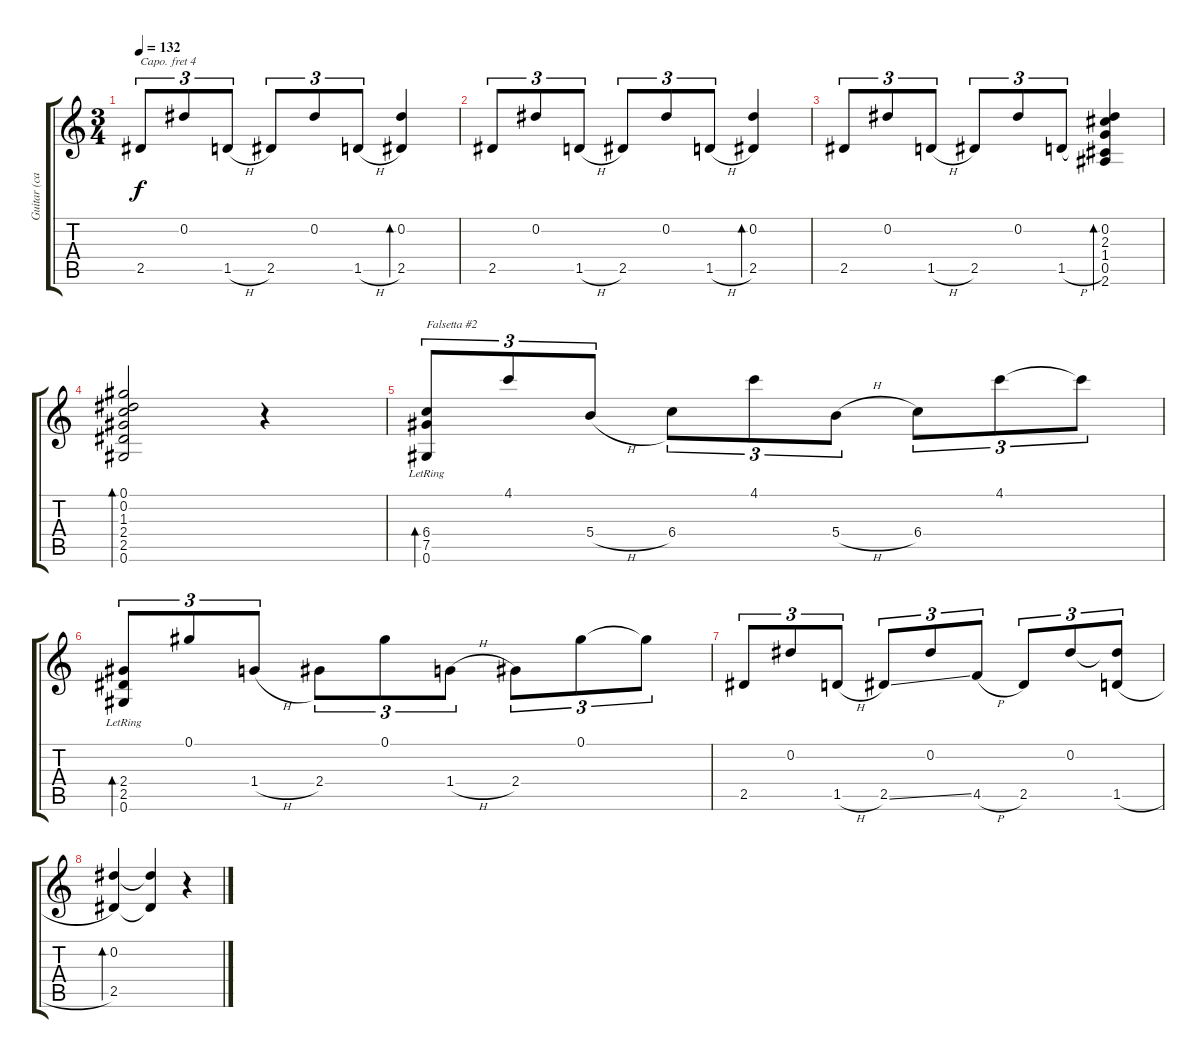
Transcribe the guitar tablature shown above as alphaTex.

\track ("Guitar (capo @ 4)" "Guitar (ca") {instrument acousticguitarnylon}
\staff {score tabs}
\capo 4
\tuning (E4 B3 G3 D3 A2 E2) {hide}
\ts (3 4)
\tempo 132
\clef g2
\ks c
2.5.8{tu (3 2) dy f} 0.2.8{tu (3 2)} 1.5{h}.8{tu (3 2)} 2.5.8{tu (3 2)} 0.2.8{tu (3 2)} 1.5{h}.8{tu (3 2)} (0.2 2.5).4{bd 120} |
2.5.8{tu (3 2)} 0.2.8{tu (3 2)} 1.5{h}.8{tu (3 2)} 2.5.8{tu (3 2)} 0.2.8{tu (3 2)} 1.5{h}.8{tu (3 2)} (0.2 2.5).4{bd 120} |
2.5.8{tu (3 2)} 0.2.8{tu (3 2)} 1.5{h}.8{tu (3 2)} 2.5.8{tu (3 2)} 0.2.8{tu (3 2)} 1.5{h}.8{tu (3 2)} (0.2 2.3 1.4 0.5 2.6).4{bd 120} |
(0.1 0.2 1.3 2.4 2.5 0.6).2{bd 120} r.4 |
(6.4 7.5{lr} 0.6{lr}).8{tu (3 2) bd 120 txt "Falsetta #2"} 4.1.8{tu (3 2)} 5.4{h}.8{tu (3 2)} 6.4.8{tu (3 2)} 4.1.8{tu (3 2)} 5.4{h}.8{tu (3 2)} 6.4.8{tu (3 2)} 4.1.8{tu (3 2)} 4.1{t}.8{tu (3 2)} |
(2.4 2.5{lr} 0.6{lr}).8{tu (3 2) bd 120} 0.1.8{tu (3 2)} 1.4{h}.8{tu (3 2)} 2.4.8{tu (3 2)} 0.1.8{tu (3 2)} 1.4{h}.8{tu (3 2)} 2.4.8{tu (3 2)} 0.1.8{tu (3 2)} 0.1{t}.8{tu (3 2)} |
2.5.8{tu (3 2)} 0.2.8{tu (3 2)} 1.5{h}.8{tu (3 2)} 2.5{ss}.8{tu (3 2)} 0.2.8{tu (3 2)} 4.5{h}.8{tu (3 2)} 2.5.8{tu (3 2)} 0.2.8{tu (3 2)} (0.2{t} 1.5{h}).8{tu (3 2)} |
(0.2 2.5).4{bd 120} (0.2{t} 2.5{t}).4 r.4
